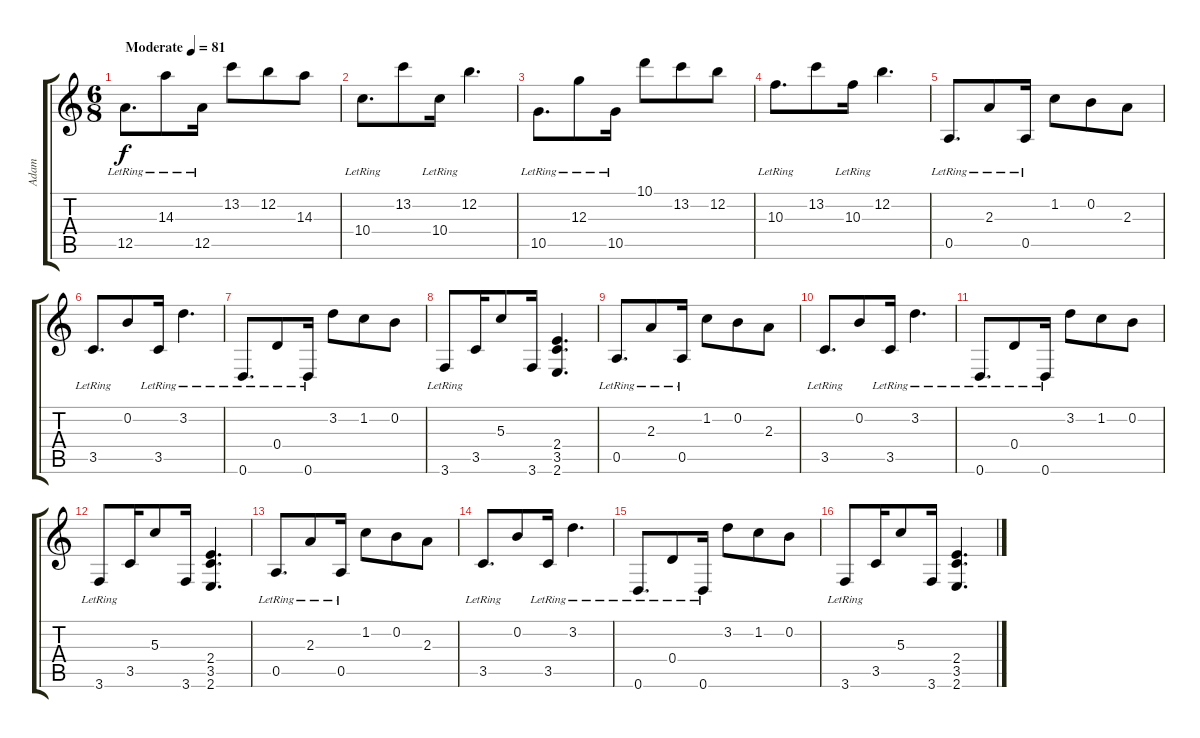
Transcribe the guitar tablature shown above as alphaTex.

\track ("Adam" "Adam") {instrument electricguitarjazz}
\staff {score tabs}
\tuning (E4 B3 G3 D3 A2 D2) {hide}
\ts (6 8)
\tempo (81 "Moderate")
\clef g2
\ks c
12.5{lr}.8{d dy f instrument electricguitarjazz} 14.3{lr}.8 12.5{lr}.16 13.2.8 12.2.8 14.3.8 |
10.4{lr}.8{d} 13.2.8 10.4{lr}.16 12.2.4{d} |
10.5{lr}.8{d} 12.3{lr}.8 10.5{lr}.16 10.1.8 13.2.8 12.2.8 |
10.3{lr}.8{d} 13.2.8 10.3{lr}.16 12.2.4{d} |
0.5{lr}.8{d} 2.3{lr}.8 0.5{lr}.16 1.2.8 0.2.8 2.3.8 |
3.5{lr}.8{d} 0.2.8 3.5{lr}.16 3.2{lr}.4{d} |
0.6{lr}.8{d} 0.4{lr}.8 0.6{lr}.16 3.2.8 1.2.8 0.2.8 |
3.6{lr}.8 3.5.16 5.3.8 3.6.16 (2.4 3.5 2.6).4{d} |
0.5{lr}.8{d} 2.3{lr}.8 0.5{lr}.16 1.2.8 0.2.8 2.3.8 |
3.5{lr}.8{d} 0.2.8 3.5{lr}.16 3.2{lr}.4{d} |
0.6{lr}.8{d} 0.4{lr}.8 0.6{lr}.16 3.2.8 1.2.8 0.2.8 |
3.6{lr}.8 3.5.16 5.3.8 3.6.16 (2.4 3.5 2.6).4{d} |
0.5{lr}.8{d} 2.3{lr}.8 0.5{lr}.16 1.2.8 0.2.8 2.3.8 |
3.5{lr}.8{d} 0.2.8 3.5{lr}.16 3.2{lr}.4{d} |
0.6{lr}.8{d} 0.4{lr}.8 0.6{lr}.16 3.2.8 1.2.8 0.2.8 |
3.6{lr}.8 3.5.16 5.3.8 3.6.16 (2.4 3.5 2.6).4{d}
